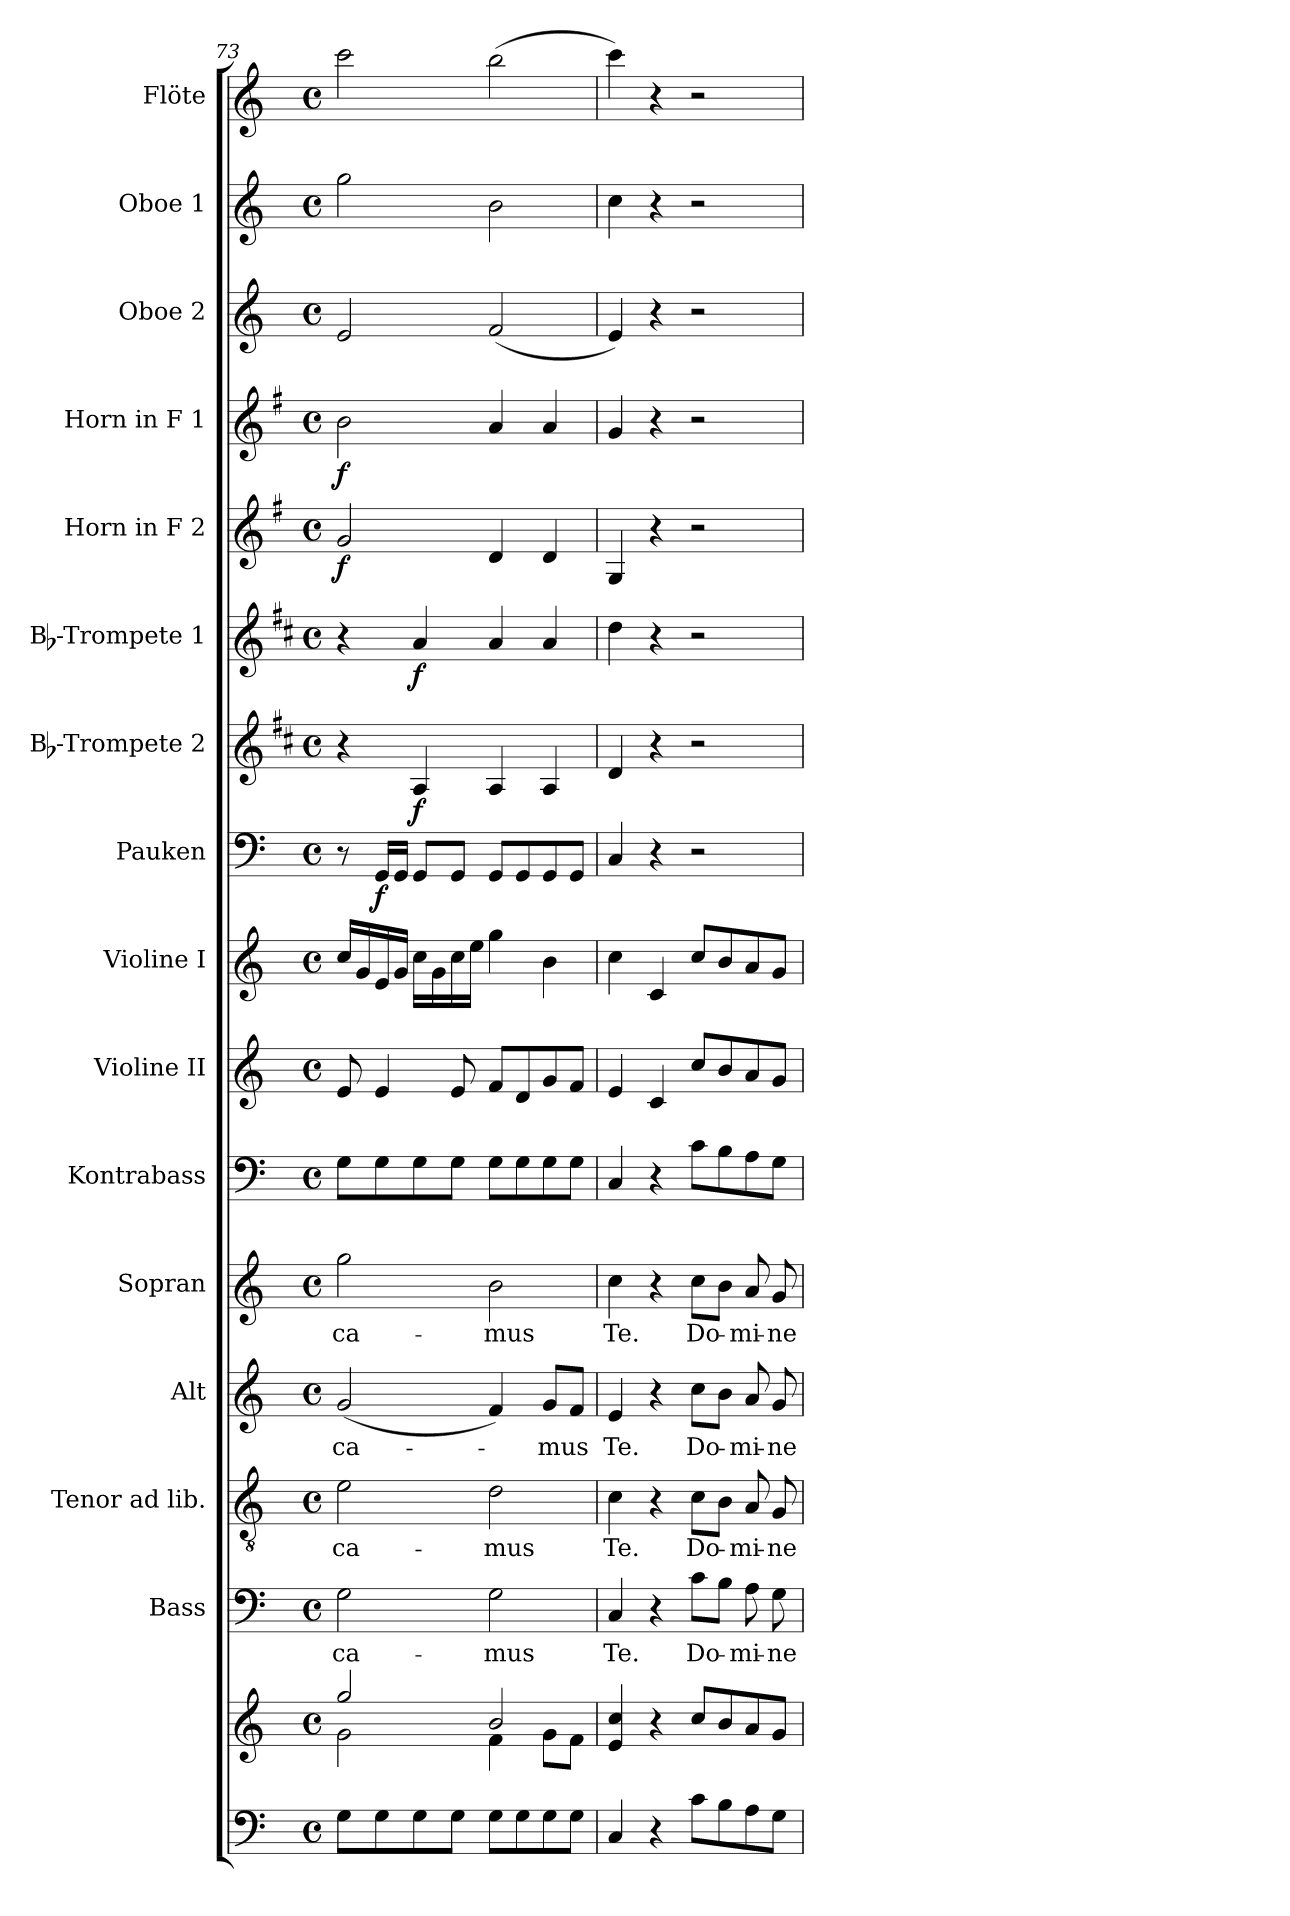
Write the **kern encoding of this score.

**kern	**kern	**kern	**text	**kern	**text	**kern	**text	**kern	**text	**kern	**kern	**kern	**kern	**dynam	**kern	**dynam	**kern	**dynam	**kern	**dynam	**kern	**dynam	**kern	**kern	**kern
*part16	*part16	*part15	*part15	*part14	*part14	*part13	*part13	*part12	*part12	*part11	*part10	*part9	*part8	*part8	*part7	*part7	*part6	*part6	*part5	*part5	*part4	*part4	*part3	*part2	*part1
*staff17	*staff16	*staff15	*staff15	*staff14	*staff14	*staff13	*staff13	*staff12	*staff12	*staff11	*staff10	*staff9	*staff8	*staff8	*staff7	*staff7	*staff6	*staff6	*staff5	*staff5	*staff4	*staff4	*staff3	*staff2	*staff1
*	*	*I"Bass	*	*I"Tenor ad lib.	*	*I"Alt	*	*I"Sopran	*	*I"Kontrabass	*I"Violine II	*I"Violine I	*I"Pauken	*	*I"Bb-Trompete 2	*	*I"Bb-Trompete 1	*	*I"Horn in F 2	*	*I"Horn in F 1	*	*I"Oboe 2	*I"Oboe 1	*I"Flöte
*	*	*I'B.	*	*I'T.	*	*I'A.	*	*I'S.	*	*I'Kb.	*I'Vl. II	*I'Vl. I	*I'Pk.	*	*I'Bb Trp. 2	*	*I'Bb Trp. 1	*	*	*	*	*	*I'Ob. 2	*I'Ob. 1	*I'Fl.
*clefF4	*clefG2	*clefF4	*	*clefGv2	*	*clefG2	*	*clefG2	*	*clefF4	*clefG2	*clefG2	*clefF4	*	*clefG2	*	*clefG2	*	*clefG2	*	*clefG2	*	*clefG2	*clefG2	*clefG2
*	*	*	*	*	*	*	*	*	*	*ITrd7c12	*	*	*	*	*ITrd1c2	*	*ITrd1c2	*	*ITrd4c7	*	*ITrd4c7	*	*	*	*
*k[]	*k[]	*k[]	*	*k[]	*	*k[]	*	*k[]	*	*k[]	*k[]	*k[]	*k[]	*	*k[]	*	*k[]	*	*k[]	*	*k[]	*	*k[]	*k[]	*k[]
*C:	*C:	*C:	*	*C:	*	*C:	*	*C:	*	*C:	*C:	*C:	*C:	*	*C:	*	*C:	*	*C:	*	*C:	*	*C:	*C:	*C:
*M4/4	*M4/4	*M4/4	*	*M4/4	*	*M4/4	*	*M4/4	*	*M4/4	*M4/4	*M4/4	*M4/4	*	*M4/4	*	*M4/4	*	*M4/4	*	*M4/4	*	*M4/4	*M4/4	*M4/4
*met(c)	*met(c)	*met(c)	*	*met(c)	*	*met(c)	*	*met(c)	*	*met(c)	*met(c)	*met(c)	*met(c)	*	*met(c)	*	*met(c)	*	*met(c)	*	*met(c)	*	*met(c)	*met(c)	*met(c)
=73	=73	=73	=73	=73	=73	=73	=73	=73	=73	=73	=73	=73	=73	=73	=73	=73	=73	=73	=73	=73	=73	=73	=73	=73	=73
*	*^	*	*	*	*	*	*	*	*	*	*	*	*	*	*	*	*	*	*	*	*	*	*	*	*
!	!	!	!	!LO:LY:b	!	!LO:LY:b	!	!LO:LY:b	!	!LO:LY:b	!	!	!	!	!	!	!	!	!	!	!LO:DY:b	!	!LO:DY:b	!	!	!
8G\L	2gg/	2g\	2G\	-ca-	2e\	-ca-	(<2g/	-ca-	2gg\	-ca-	8GG\L	8e/	16cc/LL	8r	.	4r	.	4r	.	2c/	f	2e\	f	2e/	2gg\	2ccc\
.	.	.	.	.	.	.	.	.	.	.	.	.	16g/	.	.	.	.	.	.	.	.	.	.	.	.	.
!	!	!	!	!	!	!	!	!	!	!	!	!	!	!	!LO:DY:b	!	!	!	!	!	!	!	!	!	!	!
8G\	.	.	.	.	.	.	.	.	.	.	8GG\	4e/	16e/	16GG/LL	f	.	.	.	.	.	.	.	.	.	.	.
.	.	.	.	.	.	.	.	.	.	.	.	.	16g/JJ	16GG/JJ	.	.	.	.	.	.	.	.	.	.	.	.
!	!	!	!	!	!	!	!	!	!	!	!	!	!	!	!	!	!LO:DY:b	!	!LO:DY:b	!	!	!	!	!	!	!
8G\	.	.	.	.	.	.	.	.	.	.	8GG\	.	16cc\LL	8GG/L	.	4G/	f	4g/	f	.	.	.	.	.	.	.
.	.	.	.	.	.	.	.	.	.	.	.	.	16g\	.	.	.	.	.	.	.	.	.	.	.	.	.
8G\J	.	.	.	.	.	.	.	.	.	.	8GG\J	8e/	16cc\	8GG/J	.	.	.	.	.	.	.	.	.	.	.	.
.	.	.	.	.	.	.	.	.	.	.	.	.	16ee\JJ	.	.	.	.	.	.	.	.	.	.	.	.	.
!	!	!	!	!LO:LY:b	!	!LO:LY:b	!	!	!	!LO:LY:b	!	!	!	!	!	!	!	!	!	!	!	!	!	!	!	!
8G\L	2b/	4f\	2G\	-mus	2d\	-mus	4f/)	.	2b\	-mus	8GG\L	8f/L	4gg\	8GG/L	.	4G/	.	4g/	.	4G/	.	4d/	.	(<2f/	2b\	(>2bb\
8G\	.	.	.	.	.	.	.	.	.	.	8GG\	8d/	.	8GG/	.	.	.	.	.	.	.	.	.	.	.	.
!	!	!	!	!	!	!	!	!LO:LY:b	!	!	!	!	!	!	!	!	!	!	!	!	!	!	!	!	!	!
8G\	.	8g\L	.	.	.	.	8g/L	-mus	.	.	8GG\	8g/	4b\	8GG/	.	4G/	.	4g/	.	4G/	.	4d/	.	.	.	.
8G\J	.	8f\J	.	.	.	.	8f/J	.	.	.	8GG\J	8f/J	.	8GG/J	.	.	.	.	.	.	.	.	.	.	.	.
!!LO:PB:g=z
=74	=74	=74	=74	=74	=74	=74	=74	=74	=74	=74	=74	=74	=74	=74	=74	=74	=74	=74	=74	=74	=74	=74	=74	=74	=74	=74
!	!	!	!	!LO:LY:b	!	!LO:LY:b	!	!LO:LY:b	!	!LO:LY:b	!	!	!	!	!	!	!	!	!	!	!	!	!	!	!	!
*	*v	*v	*	*	*	*	*	*	*	*	*	*	*	*	*	*	*	*	*	*	*	*	*	*	*	*
4C/	4e/ 4cc/	4C/	Te.	4c\	Te.	4e/	Te.	4cc\	Te.	4CC/	4e/	4cc\	4C/	.	4c/	.	4cc\	.	4C/	.	4c/	.	4e/)	4cc\	4ccc\)
4r	4r	4r	.	4r	.	4r	.	4r	.	4r	4c/	4c/	4r	.	4r	.	4r	.	4r	.	4r	.	4r	4r	4r
!	!	!	!LO:LY:b	!	!LO:LY:b	!	!LO:LY:b	!	!LO:LY:b	!	!	!	!	!	!	!	!	!	!	!	!	!	!	!	!
8c\L	8cc/L	8c\L	Do-	8c\L	Do-	8cc\L	Do-	8cc\L	Do-	8C\L	8cc/L	8cc/L	2r	.	2r	.	2r	.	2r	.	2r	.	2r	2r	2r
8B\	8b/	8B\J	.	8B\J	.	8b\J	.	8b\J	.	8BB\	8b/	8b/	.	.	.	.	.	.	.	.	.	.	.	.	.
!	!	!	!LO:LY:b	!	!LO:LY:b	!	!LO:LY:b	!	!LO:LY:b	!	!	!	!	!	!	!	!	!	!	!	!	!	!	!	!
8A\	8a/	8A\	-mi-	8A/	-mi-	8a/	-mi-	8a/	-mi-	8AA\	8a/	8a/	.	.	.	.	.	.	.	.	.	.	.	.	.
!	!	!	!LO:LY:b	!	!LO:LY:b	!	!LO:LY:b	!	!LO:LY:b	!	!	!	!	!	!	!	!	!	!	!	!	!	!	!	!
8G\J	8g/J	8G\	-ne	8G/	-ne	8g/	-ne	8g/	-ne	8GG\J	8g/J	8g/J	.	.	.	.	.	.	.	.	.	.	.	.	.
=	=	=	=	=	=	=	=	=	=	=	=	=	=	=	=	=	=	=	=	=	=	=	=	=	=
*-	*-	*-	*-	*-	*-	*-	*-	*-	*-	*-	*-	*-	*-	*-	*-	*-	*-	*-	*-	*-	*-	*-	*-	*-	*-
